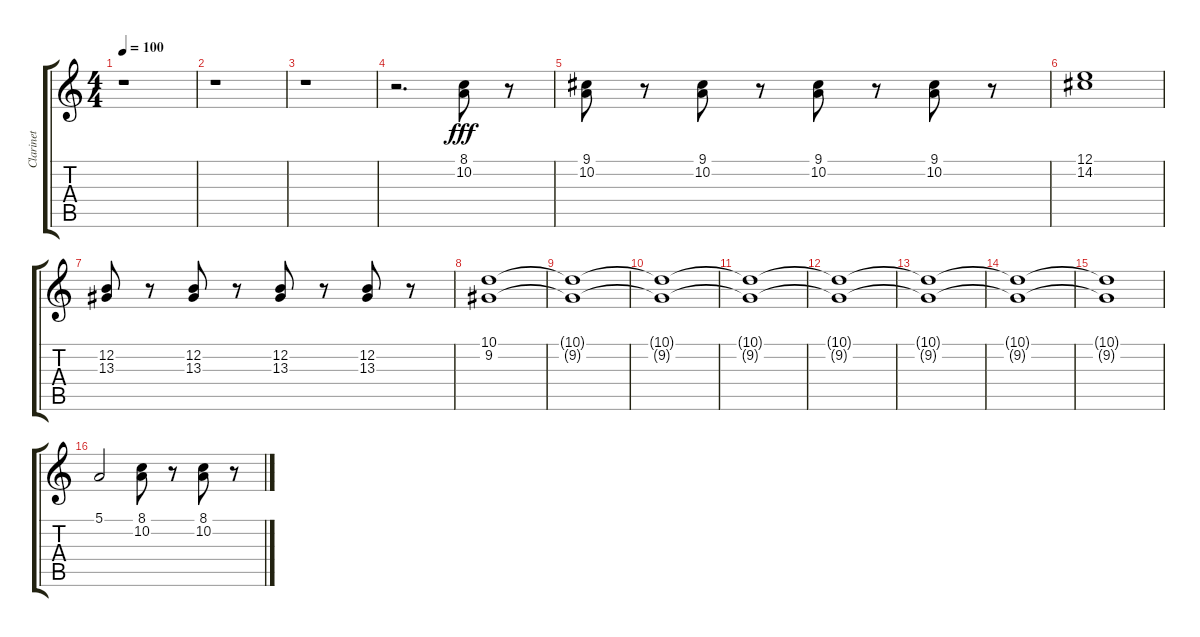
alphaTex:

\track ("Clarinet" "Clarinet") {instrument clarinet}
\staff {score tabs}
\tuning (E4 B3 G3 D3 A2 E2) {hide}
\ts (4 4)
\tempo 100
\clef g2
\ks c
r.1{dy fff} |
r.1 |
r.1 |
r.2{d} (8.1 10.2).8 r.8 |
(9.1 10.2).8 r.8 (9.1 10.2).8 r.8 (9.1 10.2).8 r.8 (9.1 10.2).8 r.8 |
(12.1 14.2).1 |
(12.2 13.3).8 r.8 (12.2 13.3).8 r.8 (12.2 13.3).8 r.8 (12.2 13.3).8 r.8 |
(10.1 9.2).1 |
(10.1{t} 9.2{t}).1 |
(10.1{t} 9.2{t}).1 |
(10.1{t} 9.2{t}).1 |
(10.1{t} 9.2{t}).1 |
(10.1{t} 9.2{t}).1 |
(10.1{t} 9.2{t}).1 |
(10.1{t} 9.2{t}).1 |
5.1.2 (8.1 10.2).8 r.8 (8.1 10.2).8 r.8
